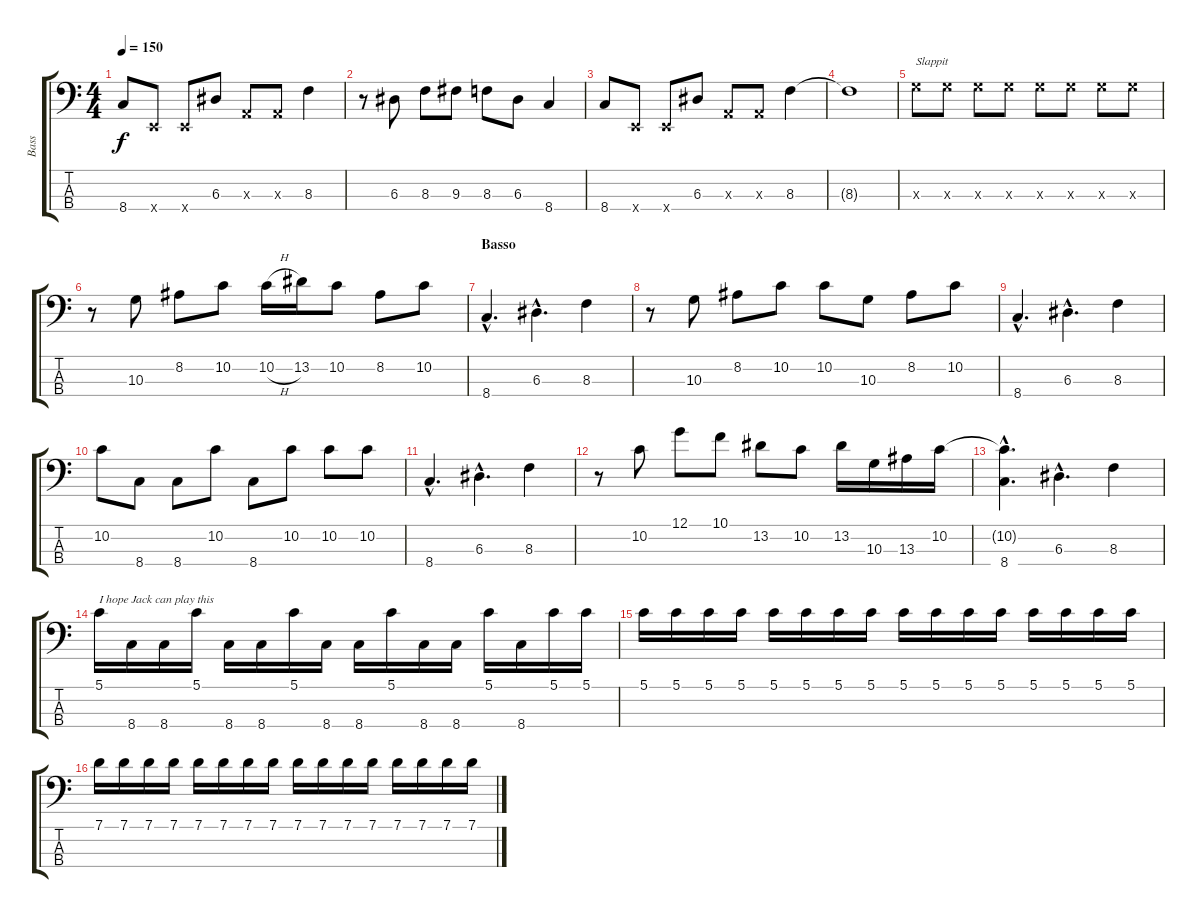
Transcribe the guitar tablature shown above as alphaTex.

\track ("Bass" "Bass") {instrument slapbass2}
\staff {score tabs}
\tuning (G2 D2 A1 E1) {hide}
\ts (4 4)
\tempo 150
\clef f4
\ks c
8.4.8{dy f} 0.4{x}.8 0.4{x}.8 6.3.8 0.3{x}.8 0.3{x}.8 8.3.4 |
r.8 6.3.8 8.3.8 9.3.8 8.3.8 6.3.8 8.4.4 |
8.4.8 0.4{x}.8 0.4{x}.8 6.3.8 0.3{x}.8 0.3{x}.8 8.3.4 |
8.3{t}.1 |
10.3{x}.8{txt "Slappit"} 10.3{x}.8 10.3{x}.8 10.3{x}.8 10.3{x}.8 10.3{x}.8 10.3{x}.8 10.3{x}.8 |
r.8 10.3.8 8.2.8 10.2.8 10.2{h}.16 13.2.16 10.2.8 8.2.8 10.2.8 |
\section ("" "Basso")
8.4{hac}.4{d} 6.3{hac}.4{d} 8.3.4 |
r.8 10.3.8 8.2.8 10.2.8 10.2.8 10.3.8 8.2.8 10.2.8 |
8.4{hac}.4{d} 6.3{hac}.4{d} 8.3.4 |
10.2.8 8.4.8 8.4.8 10.2.8 8.4.8 10.2.8 10.2.8 10.2.8 |
8.4{hac}.4{d} 6.3{hac}.4{d} 8.3.4 |
r.8 10.2.8 12.1.8 10.1.8 13.2.8 10.2.8 13.2.16 10.3.16 13.3.16 10.2.16 |
(10.2{hac t} 8.4{hac}).4{d} 6.3{hac}.4{d} 8.3.4 |
5.1.16{txt "I hope Jack can play this"} 8.4.16 8.4.16 5.1.16 8.4.16 8.4.16 5.1.16 8.4.16 8.4.16 5.1.16 8.4.16 8.4.16 5.1.16 8.4.16 5.1.16 5.1.16 |
5.1.16 5.1.16 5.1.16 5.1.16 5.1.16 5.1.16 5.1.16 5.1.16 5.1.16 5.1.16 5.1.16 5.1.16 5.1.16 5.1.16 5.1.16 5.1.16 |
7.1.16 7.1.16 7.1.16 7.1.16 7.1.16 7.1.16 7.1.16 7.1.16 7.1.16 7.1.16 7.1.16 7.1.16 7.1.16 7.1.16 7.1.16 7.1.16
